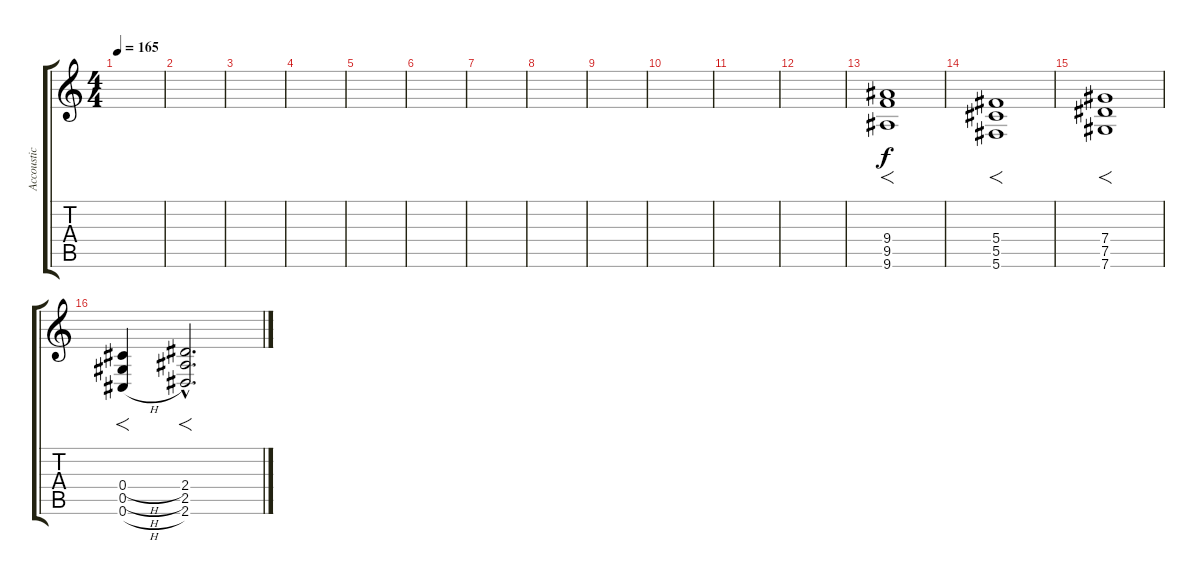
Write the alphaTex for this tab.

\track ("Accoustic Reversed Effect" "Accoustic ") {instrument acousticguitarnylon}
\staff {score tabs}
\tuning (Eb4 Bb3 Ab3 Db3 Ab2 Db2) {hide}
\ts (4 4)
\tempo 165
\clef g2
\ks c
|
|
|
|
|
|
|
|
|
|
|
|
(9.4 9.5 9.6).1{f} |
(5.4 5.5 5.6).1{f} |
(7.4 7.5 7.6).1{f} |
(0.4{h} 0.5{h} 0.6{h}).4{f} (2.4{hac} 2.5{hac} 2.6{hac}).2{f d}
